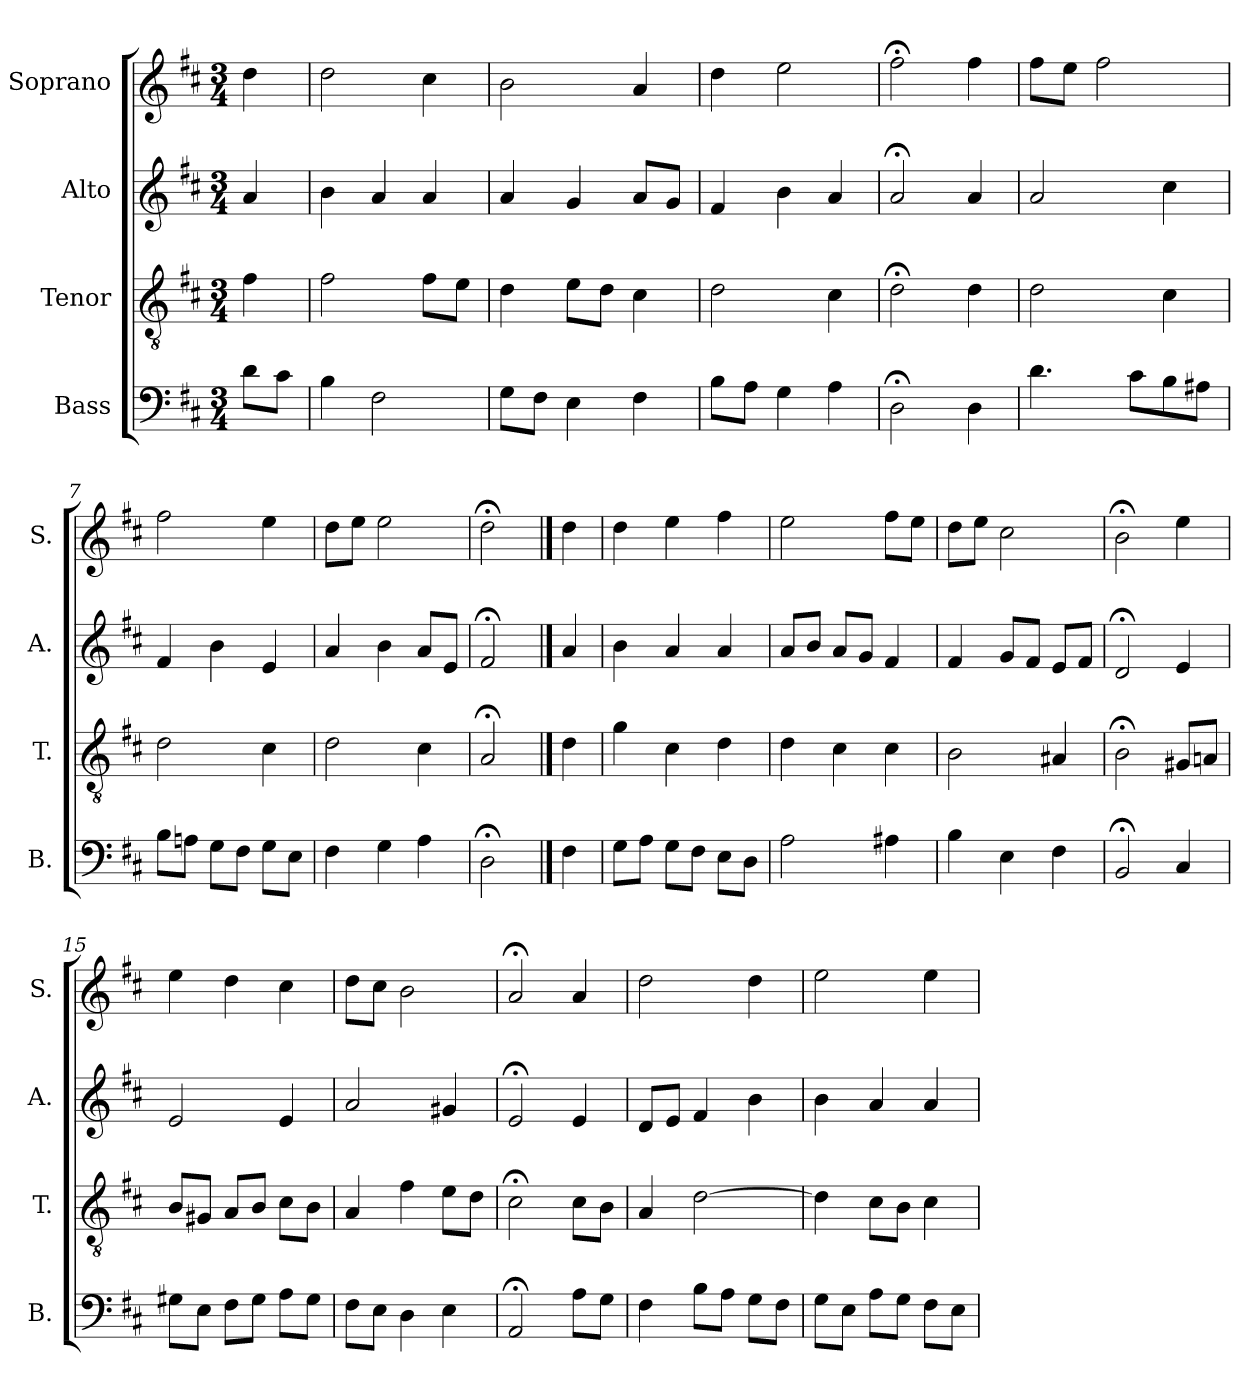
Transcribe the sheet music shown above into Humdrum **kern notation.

**kern	**kern	**kern	**kern
*part4	*part3	*part2	*part1
*staff4	*staff3	*staff2	*staff1
*I"Bass	*I"Tenor	*I"Alto	*I"Soprano
*I'B.	*I'T.	*I'A.	*I'S.
*clefF4	*clefGv2	*clefG2	*clefG2
*	*ITrd7c12	*	*
*k[f#c#]	*k[f#c#]	*k[f#c#]	*k[f#c#]
*D:	*D:	*D:	*D:
*M3/4	*M3/4	*M3/4	*M3/4
=1	=1	=1	=1
8d\L	4F#\	4a/	4dd\
8c#\J	.	.	.
=2	=2	=2	=2
4B\	2F#\	4b\	2dd\
2F#\	.	4a/	.
.	8F#\L	4a/	4cc#\
.	8E\J	.	.
=3	=3	=3	=3
8G\L	4D\	4a/	2b\
8F#\J	.	.	.
4E\	8E\L	4g/	.
.	8D\J	.	.
4F#\	4C#\	8a/L	4a/
.	.	8g/J	.
=4	=4	=4	=4
8B\L	2D\	4f#/	4dd\
8A\J	.	.	.
4G\	.	4b\	2ee\
4A\	4C#\	4a/	.
=5	=5	=5	=5
2D;<\	2D;<\	2a;</	2ff#;<\
4D\	4D\	4a/	4ff#\
=6	=6	=6	=6
4.d\	2D\	2a/	8ff#\L
.	.	.	8ee\J
.	.	.	2ff#\
8c#\L	.	.	.
8B\	4C#\	4cc#\	.
8A#X\J	.	.	.
!!LO:LB:g=z
=7	=7	=7	=7
8B\L	2D\	4f#/	2ff#\
8An\J	.	.	.
8G\L	.	4b\	.
8F#\J	.	.	.
8G\L	4C#\	4e/	4ee\
8E\J	.	.	.
=8	=8	=8	=8
4F#\	2D\	4a/	8dd\L
.	.	.	8ee\J
4G\	.	4b\	2ee\
4A\	4C#\	8a/L	.
.	.	8e/J	.
=9	=9	=9	=9
2D;<\	2AA;</	2f#;</	2dd;<\
==10	==10	==10	==10
4F#\	4D\	4a/	4dd\
=11	=11	=11	=11
8G\L	4G\	4b\	4dd\
8A\J	.	.	.
8G\L	4C#\	4a/	4ee\
8F#\J	.	.	.
8E\L	4D\	4a/	4ff#\
8D\J	.	.	.
=12	=12	=12	=12
2A\	4D\	8a/L	2ee\
.	.	8b/J	.
.	4C#\	8a/L	.
.	.	8g/J	.
4A#X\	4C#\	4f#/	8ff#\L
.	.	.	8ee\J
=13	=13	=13	=13
4B\	2BB\	4f#/	8dd\L
.	.	.	8ee\J
4E\	.	8g/L	2cc#\
.	.	8f#/J	.
4F#\	4AA#X/	8e/L	.
.	.	8f#/J	.
!!LO:PB:g=z
=14	=14	=14	=14
2BB;</	2BB;<\	2d;</	2b;<\
4C#/	8GG#X/L	4e/	4ee\
.	8AAn/J	.	.
=15	=15	=15	=15
8G#X\L	8BB/L	2e/	4ee\
8E\J	8GG#X/J	.	.
8F#\L	8AA/L	.	4dd\
8G#\J	8BB/J	.	.
8A\L	8C#\L	4e/	4cc#\
8G#\J	8BB\J	.	.
=16	=16	=16	=16
8F#\L	4AA/	2a/	8dd\L
8E\J	.	.	8cc#\J
4D\	4F#\	.	2b\
4E\	8E\L	4g#X/	.
.	8D\J	.	.
=17	=17	=17	=17
2AA;</	2C#;<\	2e;</	2a;</
8A\L	8C#\L	4e/	4a/
8G\J	8BB\J	.	.
=18	=18	=18	=18
4F#\	4AA/	8d/L	2dd\
.	.	8e/J	.
8B\L	[2D\	4f#/	.
8A\J	.	.	.
8G\L	.	4b\	4dd\
8F#\J	.	.	.
=19	=19	=19	=19
8G\L	4D\]	4b\	2ee\
8E\J	.	.	.
8A\L	8C#\L	4a/	.
8G\J	8BB\J	.	.
8F#\L	4C#\	4a/	4ee\
8E\J	.	.	.
=	=	=	=
*-	*-	*-	*-
